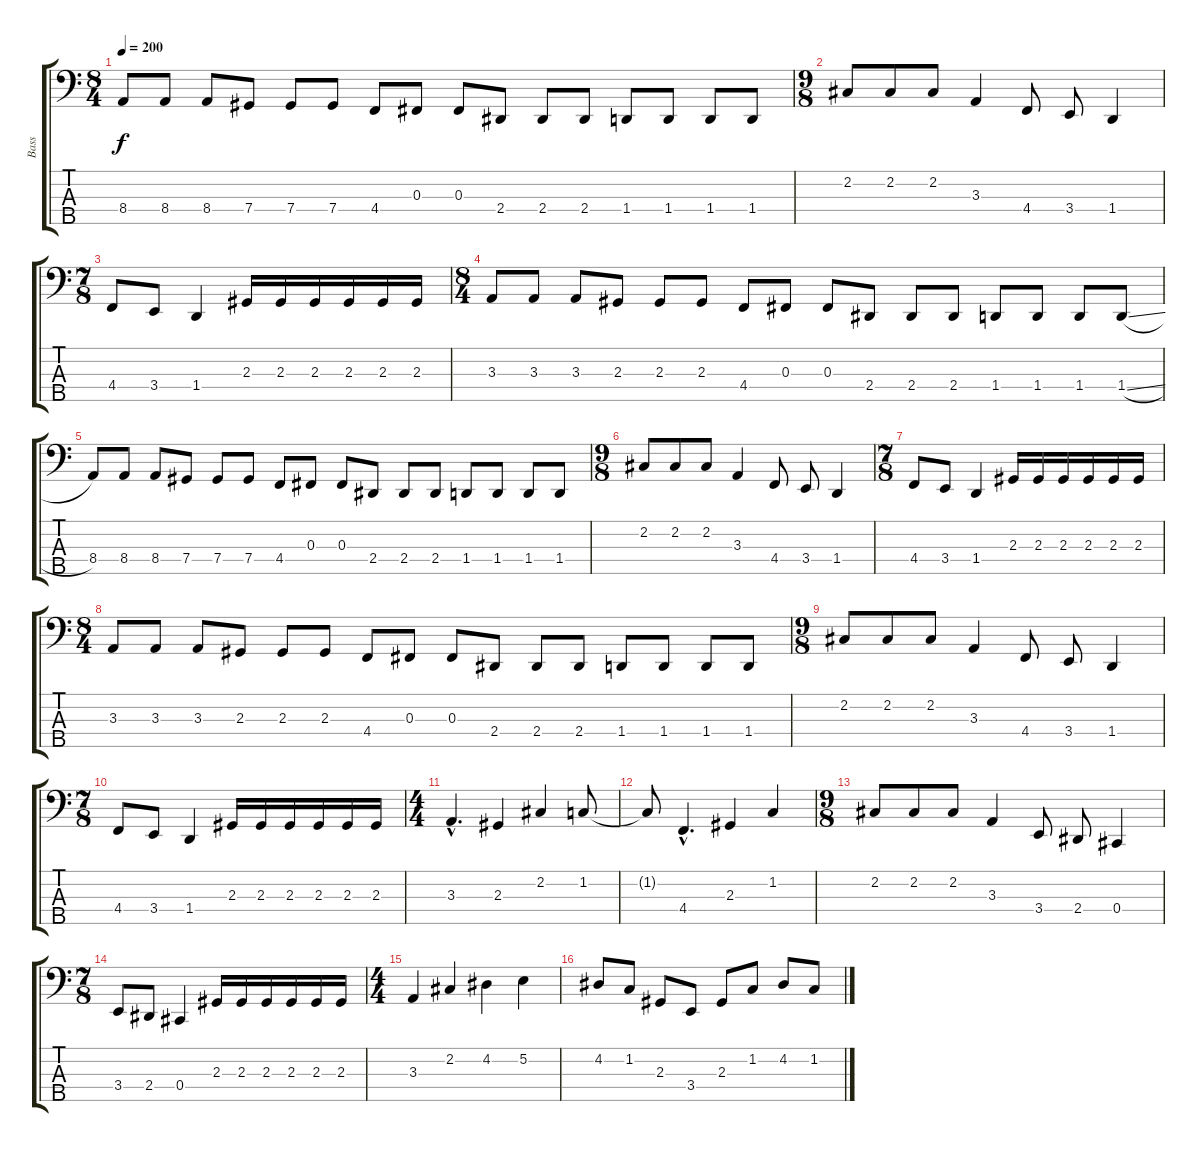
\track ("Bass" "Bass") {instrument electricbassfinger}
\staff {score tabs}
\tuning (E2 B1 Gb1 Db1 G0) {hide}
\ts (8 4)
\tempo 200
\clef f4
\ks c
8.4.8{dy f} 8.4.8 8.4.8 7.4.8 7.4.8 7.4.8 4.4.8 0.3.8 0.3.8 2.4.8 2.4.8 2.4.8 1.4.8 1.4.8 1.4.8 1.4.8 |
\ts (9 8)
2.2.8 2.2.8 2.2.8 3.3.4 4.4.8 3.4.8 1.4.4 |
\ts (7 8)
4.4.8 3.4.8 1.4.4 2.3.16 2.3.16 2.3.16 2.3.16 2.3.16 2.3.16 |
\ts (8 4)
3.3.8 3.3.8 3.3.8 2.3.8 2.3.8 2.3.8 4.4.8 0.3.8 0.3.8 2.4.8 2.4.8 2.4.8 1.4.8 1.4.8 1.4.8 1.4{sl}.8 |
8.4.8 8.4.8 8.4.8 7.4.8 7.4.8 7.4.8 4.4.8 0.3.8 0.3.8 2.4.8 2.4.8 2.4.8 1.4.8 1.4.8 1.4.8 1.4.8 |
\ts (9 8)
2.2.8 2.2.8 2.2.8 3.3.4 4.4.8 3.4.8 1.4.4 |
\ts (7 8)
4.4.8 3.4.8 1.4.4 2.3.16 2.3.16 2.3.16 2.3.16 2.3.16 2.3.16 |
\ts (8 4)
3.3.8 3.3.8 3.3.8 2.3.8 2.3.8 2.3.8 4.4.8 0.3.8 0.3.8 2.4.8 2.4.8 2.4.8 1.4.8 1.4.8 1.4.8 1.4.8 |
\ts (9 8)
2.2.8 2.2.8 2.2.8 3.3.4 4.4.8 3.4.8 1.4.4 |
\ts (7 8)
4.4.8 3.4.8 1.4.4 2.3.16 2.3.16 2.3.16 2.3.16 2.3.16 2.3.16 |
\ts (4 4)
3.3{hac}.4{d} 2.3.4 2.2.4 1.2.8 |
1.2{t}.8 4.4{hac}.4{d} 2.3.4 1.2.4 |
\ts (9 8)
2.2.8 2.2.8 2.2.8 3.3.4 3.4.8 2.4.8 0.4.4 |
\ts (7 8)
3.4.8 2.4.8 0.4.4 2.3.16 2.3.16 2.3.16 2.3.16 2.3.16 2.3.16 |
\ts (4 4)
3.3.4 2.2.4 4.2.4 5.2.4 |
4.2.8 1.2.8 2.3.8 3.4.8 2.3.8 1.2.8 4.2.8 1.2.8
